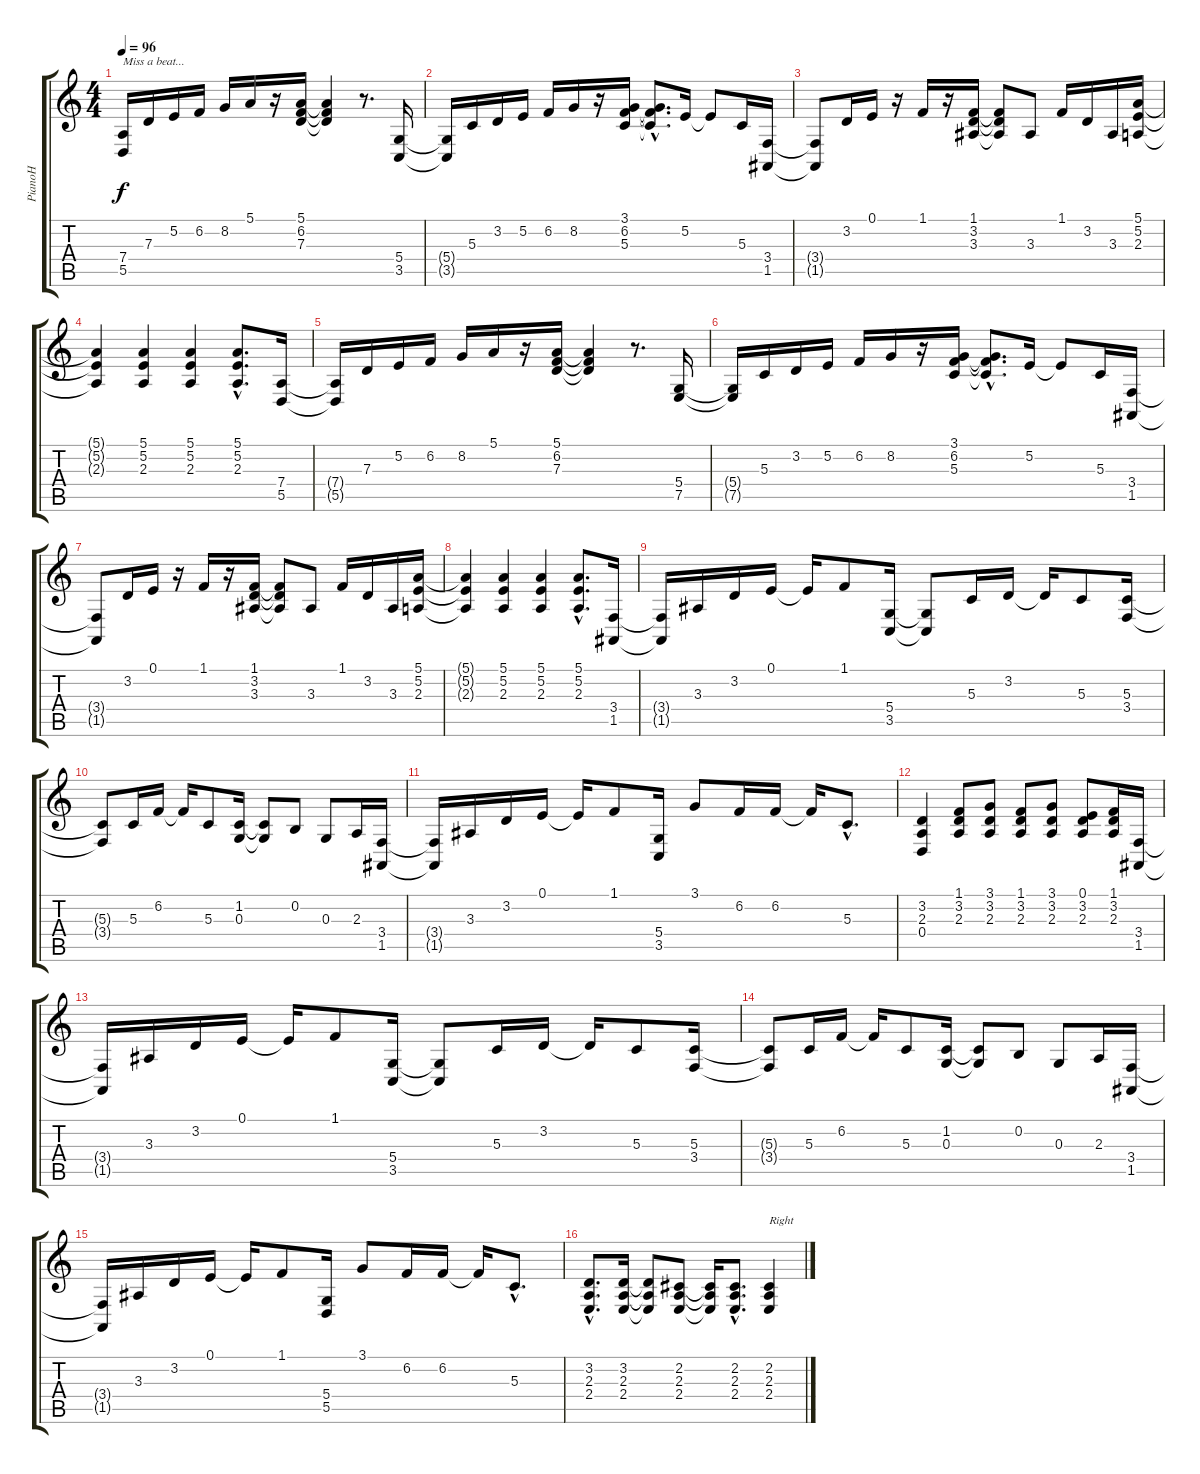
\track ("PianoH" "PianoH") {instrument acousticgrandpiano}
\staff {score tabs}
\tuning (E4 B3 G3 D3 A2 E2) {hide}
\ts (4 4)
\tempo 96
\clef g2
\ks c
(7.4{t} 5.5{t}).16{txt "Miss a beat..." dy f} 7.3.16 5.2.16 6.2.16 8.2.16 5.1.16 r.16 (5.1 6.2 7.3).16 (5.1{t} 6.2{t} 7.3{t}).4 r.8{d} (5.4 3.5).16 |
(5.4{t} 3.5{t}).16 5.3.16 3.2.16 5.2.16 6.2.16 8.2.16 r.16 (3.1 6.2 5.3).16 (3.1{hac t} 6.2{hac t} 5.3{hac t}).8{d} 5.2.16 5.2{t}.8 5.3.16 (3.4 1.5).16 |
(3.4{t} 1.5{t}).8 3.2.16 0.1.16 r.16 1.1.16 r.16 (1.1 3.2 3.3).16 (1.1{t} 3.2{t} 3.3{t}).8 3.3.8 1.1.16 3.2.16 3.3.16 (5.1 5.2 2.3).16 |
(5.1{t} 5.2{t} 2.3{t}).4 (5.1 5.2 2.3).4 (5.1 5.2 2.3).4 (5.1{hac} 5.2{hac} 2.3{hac}).8{d} (7.4 5.5).16 |
(7.4{t} 5.5{t}).16 7.3.16 5.2.16 6.2.16 8.2.16 5.1.16 r.16 (5.1 6.2 7.3).16 (5.1{t} 6.2{t} 7.3{t}).4 r.8{d} (5.4 7.5).16 |
(5.4{t} 7.5{t}).16 5.3.16 3.2.16 5.2.16 6.2.16 8.2.16 r.16 (3.1 6.2 5.3).16 (3.1{hac t} 6.2{hac t} 5.3{hac t}).8{d} 5.2.16 5.2{t}.8 5.3.16 (3.4 1.5).16 |
(3.4{t} 1.5{t}).8 3.2.16 0.1.16 r.16 1.1.16 r.16 (1.1 3.2 3.3).16 (1.1{t} 3.2{t} 3.3{t}).8 3.3.8 1.1.16 3.2.16 3.3.16 (5.1 5.2 2.3).16 |
(5.1{t} 5.2{t} 2.3{t}).4 (5.1 5.2 2.3).4 (5.1 5.2 2.3).4 (5.1{hac} 5.2{hac} 2.3{hac}).8{d} (3.4 1.5).16 |
(3.4{t} 1.5{t}).16 3.3.16 3.2.16 0.1.16 0.1{t}.16 1.1.8 (5.4 3.5).16 (5.4{t} 3.5{t}).8 5.3.16 3.2.16 3.2{t}.16 5.3.8 (5.3 3.4).16 |
(5.3{t} 3.4{t}).8 5.3.16 6.2.16 6.2{t}.16 5.3.8 (1.2 0.3).16 (1.2{t} 0.3{t}).8 0.2.8 0.3.8 2.3.16 (3.4 1.5).16 |
(3.4{t} 1.5{t}).16 3.3.16 3.2.16 0.1.16 0.1{t}.16 1.1.8 (5.4 3.5).16 3.1.8 6.2.16 6.2.16 6.2{t}.16 5.3{hac}.8{d} |
(3.2 2.3 0.4).4 (1.1 3.2 2.3).8 (3.1 3.2 2.3).8 (1.1 3.2 2.3).8 (3.1 3.2 2.3).8 (0.1 3.2 2.3).8 (1.1 3.2 2.3).16 (3.4 1.5).16 |
(3.4{t} 1.5{t}).16 3.3.16 3.2.16 0.1.16 0.1{t}.16 1.1.8 (5.4 3.5).16 (5.4{t} 3.5{t}).8 5.3.16 3.2.16 3.2{t}.16 5.3.8 (5.3 3.4).16 |
(5.3{t} 3.4{t}).8 5.3.16 6.2.16 6.2{t}.16 5.3.8 (1.2 0.3).16 (1.2{t} 0.3{t}).8 0.2.8 0.3.8 2.3.16 (3.4 1.5).16 |
(3.4{t} 1.5{t}).16 3.3.16 3.2.16 0.1.16 0.1{t}.16 1.1.8 (5.4 5.5).16 3.1.8 6.2.16 6.2.16 6.2{t}.16 5.3{hac}.8{d} |
(3.2{hac} 2.3{hac} 2.4{hac}).8{d} (3.2 2.3 2.4).16 (3.2{t} 2.3{t} 2.4{t}).8 (2.2 2.3 2.4).8 (2.2{t} 2.3{t} 2.4{t}).16 (2.2{hac} 2.3{hac} 2.4{hac}).8{d} (2.2 2.3 2.4).4{txt "Right"}
